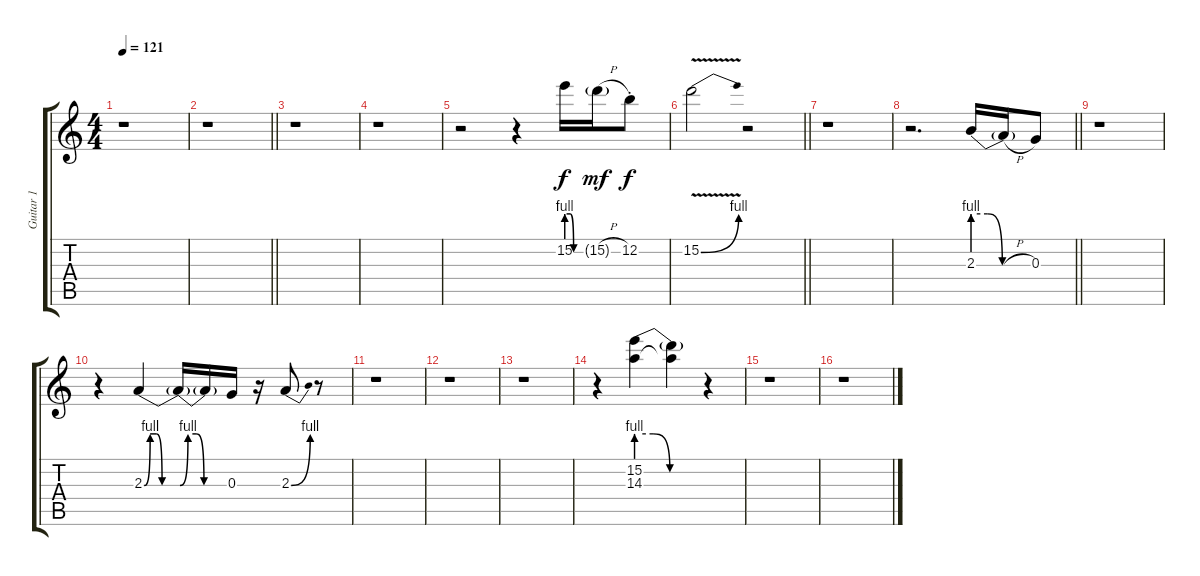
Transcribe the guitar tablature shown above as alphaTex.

\track ("Guitar 1" "Guitar 1") {instrument distortionguitar}
\staff {score tabs}
\tuning (E4 B3 G3 D3 A2 E2) {hide}
\ts (4 4)
\tempo 121
\clef g2
\ks c
r.1{dy f} |
\barLineRight lightlight
r.1 |
r.1 |
r.1 |
r.2 r.4 15.2{be (custom 0 4 15 4 30 0 60 0)}.16 15.2{h g}.16{dy mf} 12.2{st}.8{dy f} |
\barLineRight lightlight
15.2{be (bend 0 0 60 4) v}.2 r.2 |
r.1 |
\barLineRight lightlight
r.2{d} 2.3{be (custom 0 4 15 4 30 0 60 0)}.16 2.3{h t}.16 0.3.8 |
r.1 |
r.4 2.3{be (custom 0 0 10 4 20 4 30 0 60 0)}.4 2.3{be (custom 0 0 10 4 20 4 30 0 60 0) t}.16 2.3{t}.16 0.3.16 r.16 2.3{be (bend 0 0 60 4)}.8 r.8 |
r.1 |
r.1 |
r.1 |
r.4 (15.2{be (custom 0 4 15 4 30 0 60 0)} 14.3).4 (15.2{t} 14.3{t}).4 r.4 |
r.1 |
r.1
